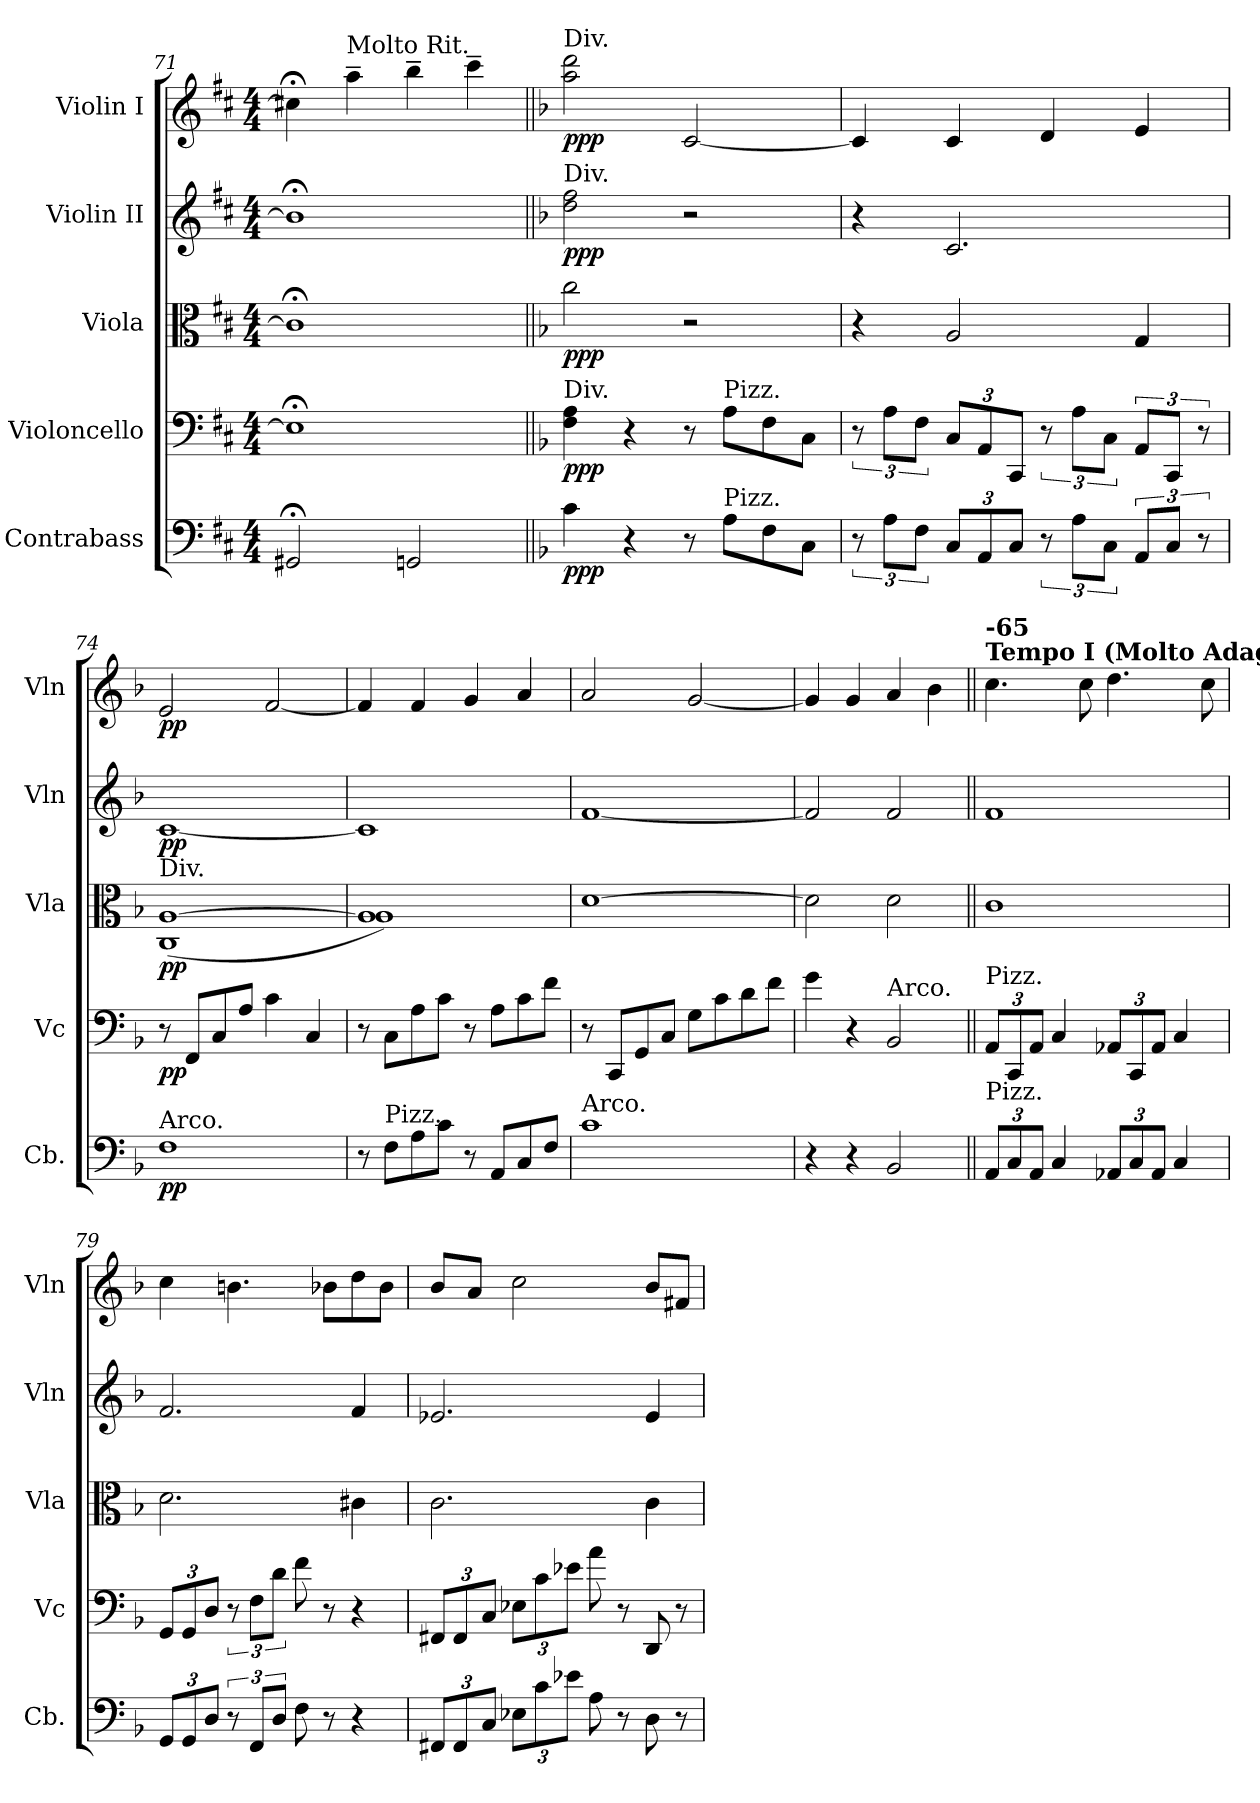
**kern	**dynam	**kern	**dynam	**kern	**dynam	**kern	**dynam	**kern	**dynam
*part5	*part5	*part4	*part4	*part3	*part3	*part2	*part2	*part1	*part1
*staff5	*staff5	*staff4	*staff4	*staff3	*staff3	*staff2	*staff2	*staff1	*staff1
*I"Contrabass	*	*I"Violoncello	*	*I"Viola	*	*I"Violin II	*	*I"Violin I	*
*I'Cb.	*	*I'Vc	*	*I'Vla	*	*I'Vln	*	*I'Vln	*
*clefF4	*	*clefF4	*	*clefC3	*	*clefG2	*	*clefG2	*
*ITrd7c12	*	*	*	*	*	*	*	*	*
*k[f#c#]	*	*k[f#c#]	*	*k[f#c#]	*	*k[f#c#]	*	*k[f#c#]	*
*M4/4	*	*M4/4	*	*M4/4	*	*M4/4	*	*M4/4	*
=71	=71	=71	=71	=71	=71	=71	=71	=71	=71
2GGG#X;</	.	1E#;<]	.	1c#;<]	.	1b;<]	.	4cc#X;<\]	.
!	!	!	!	!	!	!	!	!LO:TX:a:t=Molto Rit.	!
.	.	.	.	.	.	.	.	4aa~\	.
2GGGn/	.	.	.	.	.	.	.	4bb~\	.
.	.	.	.	.	.	.	.	4ccc#~\	.
=72||	=72||	=72||	=72||	=72||	=72||	=72||	=72||	=72||	=72||
*k[b-]	*	*k[b-]	*	*k[b-]	*	*k[b-]	*	*k[b-]	*
!	!	!	!	!	!	!	!	!LO:TX:a:t=Div.	!
!	!	!	!	!	!	!LO:TX:a:t=Div.	!	!	!
!	!	!LO:TX:a:t=Div.	!	!	!	!	!	!	!
!	!LO:DY:b	!	!LO:DY:b	!	!LO:DY:b	!	!LO:DY:b	!	!LO:DY:b
4C\	ppp	4F\ 4A\	ppp	2cc\	ppp	2dd\ 2ff\	ppp	2aa\ 2ddd\	ppp
4r	.	4r	.	.	.	.	.	.	.
8r	.	8r	.	2r	.	2r	.	[2c/	.
!	!	!LO:TX:a:t=Pizz.	!	!	!	!	!	!	!
!LO:TX:a:t=Pizz.	!	!	!	!	!	!	!	!	!
8AA\L	.	8A\L	.	.	.	.	.	.	.
8FF\	.	8F\	.	.	.	.	.	.	.
8CC\J	.	8C\J	.	.	.	.	.	.	.
!!LO:PB:g=z
=73	=73	=73	=73	=73	=73	=73	=73	=73	=73
12r	.	12r	.	4r	.	4r	.	4c/]	.
12AA\L	.	12A\L	.	.	.	.	.	.	.
12FF\J	.	12F\J	.	.	.	.	.	.	.
*Xbrackettup	*	*Xbrackettup	*	*	*	*	*	*	*
12CC/L	.	12C/L	.	2A/	.	2.c/	.	4c/	.
12AAA/	.	12AA/	.	.	.	.	.	.	.
12CC/J	.	12CC/J	.	.	.	.	.	.	.
*brackettup	*	*brackettup	*	*	*	*	*	*	*
12r	.	12r	.	.	.	.	.	4d/	.
12AA\L	.	12A\L	.	.	.	.	.	.	.
12CC\J	.	12C\J	.	.	.	.	.	.	.
12AAA/L	.	12AA/L	.	4G/	.	.	.	4e/	.
12CC/J	.	12CC/J	.	.	.	.	.	.	.
12r	.	12r	.	.	.	.	.	.	.
=74	=74	=74	=74	=74	=74	=74	=74	=74	=74
*	*	*	*	*^	*	*	*	*	*
!	!	!	!	!LO:TX:a:t=Div.	!	!	!	!	!	!
!LO:TX:a:t=Arco.	!	!	!	!	!	!	!	!	!	!
!	!LO:DY:b	!	!LO:DY:b	!	!	!LO:DY:b	!	!LO:DY:b	!	!LO:DY:b
1FF	pp	8r	pp	[1A	(1C	pp	[1c	pp	2e/	pp
.	.	8FF/L	.	.	.	.	.	.	.	.
.	.	8C/	.	.	.	.	.	.	.	.
.	.	8A/J	.	.	.	.	.	.	.	.
.	.	4c\	.	.	.	.	.	.	[2f/	.
.	.	4C/	.	.	.	.	.	.	.	.
=75	=75	=75	=75	=75	=75	=75	=75	=75	=75	=75
8r	.	8r	.	1A]	1A)	.	1c]	.	4f/]	.
!LO:TX:a:t=Pizz.	!	!	!	!	!	!	!	!	!	!
8FF\L	.	8C\L	.	.	.	.	.	.	.	.
8AA\	.	8A\	.	.	.	.	.	.	4f/	.
8C\J	.	8c\J	.	.	.	.	.	.	.	.
8r	.	8r	.	.	.	.	.	.	4g/	.
8AAA/L	.	8A\L	.	.	.	.	.	.	.	.
8CC/	.	8c\	.	.	.	.	.	.	4a/	.
8FF/J	.	8f\J	.	.	.	.	.	.	.	.
*	*	*	*	*v	*v	*	*	*	*	*
=76	=76	=76	=76	=76	=76	=76	=76	=76	=76
!LO:TX:a:t=Arco.	!	!	!	!	!	!	!	!	!
1C	.	8r	.	[1d	.	[1f	.	2a/	.
.	.	8CC/L	.	.	.	.	.	.	.
.	.	8GG/	.	.	.	.	.	.	.
.	.	8C/J	.	.	.	.	.	.	.
.	.	8G\L	.	.	.	.	.	[2g/	.
.	.	8c\	.	.	.	.	.	.	.
.	.	8d\	.	.	.	.	.	.	.
.	.	8f\J	.	.	.	.	.	.	.
=77	=77	=77	=77	=77	=77	=77	=77	=77	=77
4r	.	4g\	.	2d\]	.	2f/]	.	4g/]	.
4r	.	4r	.	.	.	.	.	4g/	.
!	!	!LO:TX:a:t=Arco.	!	!	!	!	!	!	!
2BBB-/	.	2BB-/	.	2d\	.	2f/	.	4a/	.
.	.	.	.	.	.	.	.	4b-\	.
!!LO:LB:g=z
=78||	=78||	=78||	=78||	=78||	=78||	=78||	=78||	=78||	=78||
*Xbrackettup	*	*Xbrackettup	*	*	*	*	*	*	*
*	*	*	*	*	*	*	*	*MM48	*
!	!	!	!	!	!	!	!	!LO:TX:a:B:t=Tempo I (Molto Adagio)	!
!	!	!	!	!	!	!	!	!LO:TX:a:B:t=-65	!
!	!	!LO:TX:a:t=Pizz.	!	!	!	!	!	!	!
!LO:TX:a:t=Pizz.	!	!	!	!	!	!	!	!	!
12AAA/L	.	12AA/L	.	1c	.	1f	.	4.cc\	.
12CC/	.	12CC/	.	.	.	.	.	.	.
12AAA/J	.	12AA/J	.	.	.	.	.	.	.
4CC/	.	4C/	.	.	.	.	.	.	.
.	.	.	.	.	.	.	.	8cc\	.
12AAA-X/L	.	12AA-X/L	.	.	.	.	.	4.dd\	.
12CC/	.	12CC/	.	.	.	.	.	.	.
12AAA-/J	.	12AA-/J	.	.	.	.	.	.	.
4CC/	.	4C/	.	.	.	.	.	.	.
.	.	.	.	.	.	.	.	8cc\	.
=79	=79	=79	=79	=79	=79	=79	=79	=79	=79
12GGG/L	.	12GG/L	.	2.d\	.	2.f/	.	4cc\	.
12GGG/	.	12GG/	.	.	.	.	.	.	.
12DD/J	.	12D/J	.	.	.	.	.	.	.
*brackettup	*	*brackettup	*	*	*	*	*	*	*
12r	.	12r	.	.	.	.	.	4.bn\	.
12FFF/L	.	12F\L	.	.	.	.	.	.	.
12DD/J	.	12d\J	.	.	.	.	.	.	.
8FF\	.	8f\	.	.	.	.	.	.	.
8r	.	8r	.	.	.	.	.	8b-X\L	.
4r	.	4r	.	4c#X\	.	4f/	.	8dd\	.
.	.	.	.	.	.	.	.	8b-\J	.
=80	=80	=80	=80	=80	=80	=80	=80	=80	=80
*Xbrackettup	*	*Xbrackettup	*	*	*	*	*	*	*
12FFF#X/L	.	12FF#X/L	.	2.c\	.	2.e-X/	.	8b-/L	.
12FFF#/	.	12FF#/	.	.	.	.	.	.	.
.	.	.	.	.	.	.	.	8a/J	.
12CC/J	.	12C/J	.	.	.	.	.	.	.
12EE-X\L	.	12E-X\L	.	.	.	.	.	2cc\	.
12C\	.	12c\	.	.	.	.	.	.	.
12E-X\J	.	12e-X\J	.	.	.	.	.	.	.
8AA\	.	8a\	.	.	.	.	.	.	.
8r	.	8r	.	.	.	.	.	.	.
8DD\	.	8DD/	.	4c\	.	4e-/	.	8b-/L	.
8r	.	8r	.	.	.	.	.	8f#X/J	.
=	=	=	=	=	=	=	=	=	=
*-	*-	*-	*-	*-	*-	*-	*-	*-	*-
